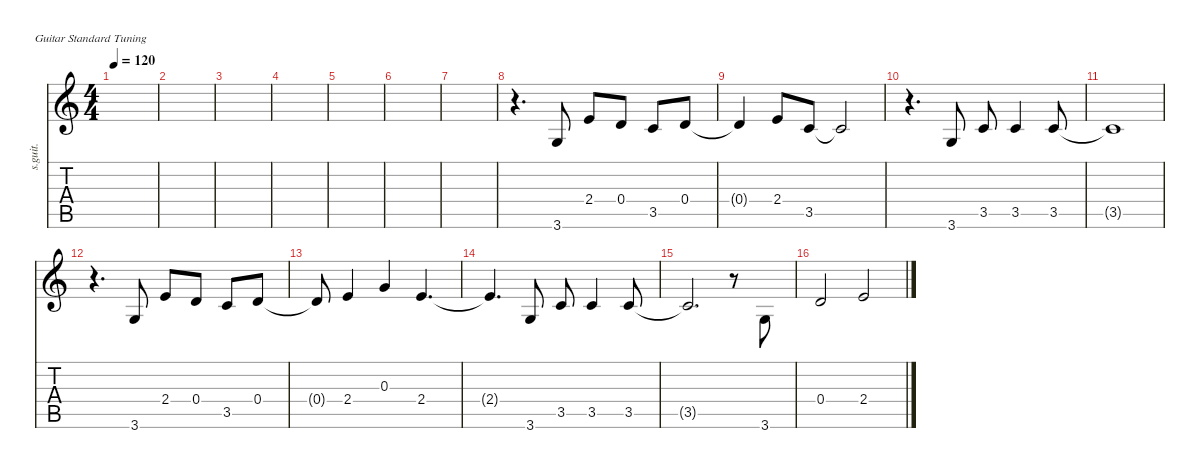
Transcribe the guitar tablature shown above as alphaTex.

\defaultSystemsLayout 4
\hideDynamics
\bracketExtendMode nobrackets
\track ("Steel Guitar" "s.guit.") {instrument acousticguitarsteel}
\staff {score tabs}
\tuning (E4 B3 G3 D3 A2 E2)
\ts (4 4)
\tempo 120
\clef g2
\ks c
|
|
|
|
|
|
|
r.4{d beam Down} 3.6.8{beam Up} 2.4.8{beam Up} 0.4.8{beam Up} 3.5.8{beam Up} 0.4.8{beam Up} |
0.4{t}.4{beam Up} 2.4.8{beam Up} 3.5.8{beam Up} 3.5{t}.2{beam Up} |
r.4{d beam Down} 3.6.8{beam Up} 3.5.8{beam Up} 3.5.4{beam Up} 3.5.8{beam Up} |
3.5{t}.1{dy mp beam Up} |
r.4{d beam Down} 3.6.8{dy mf beam Up} 2.4.8{beam Up} 0.4.8{beam Up} 3.5.8{beam Up} 0.4.8{beam Up} |
0.4{t}.8{beam Up} 2.4.4{beam Up} 0.3.4{beam Up} 2.4.4{d beam Up} |
2.4{t}.4{d beam Up} 3.6.8{beam Up} 3.5.8{beam Up} 3.5.4{beam Up} 3.5.8{beam Up} |
3.5{t}.2{d dy mp beam Up} r.8{beam Down} 3.6.8{dy mf beam Up} |
0.4.2{beam Up} 2.4.2{beam Up}
